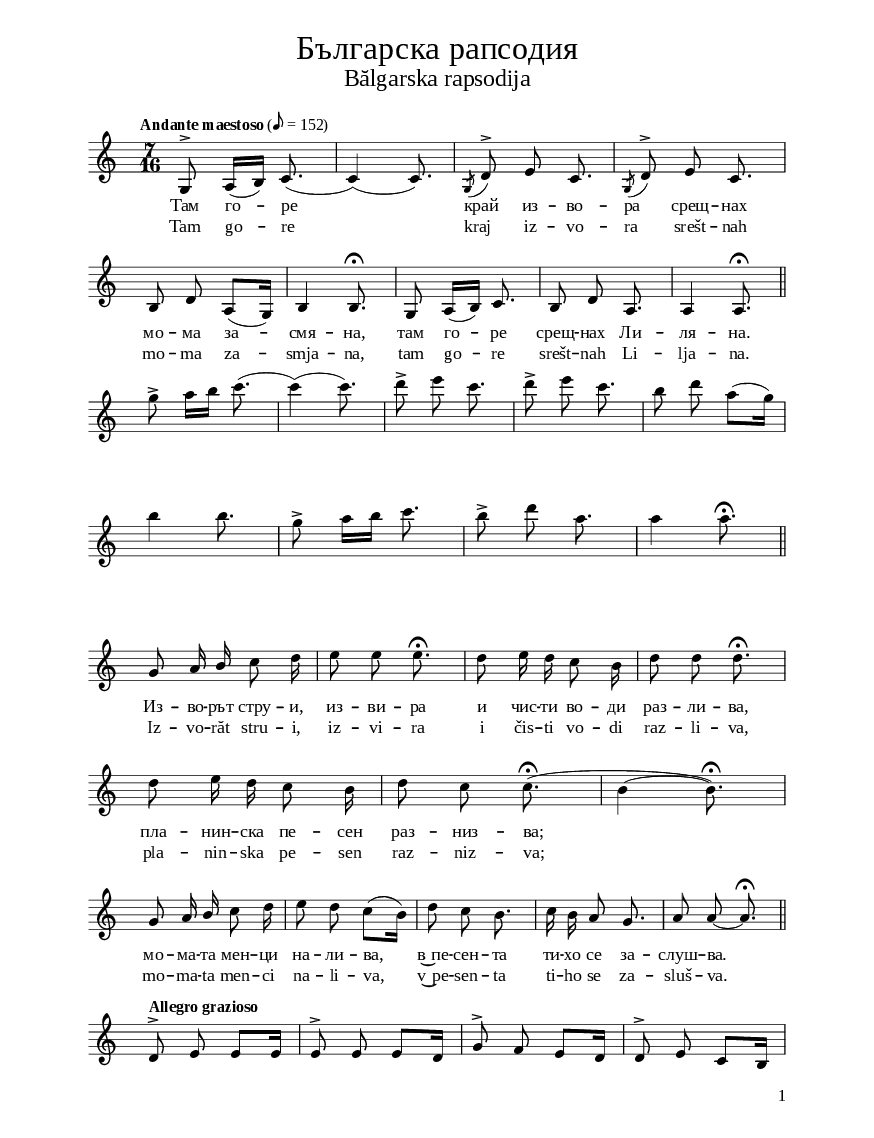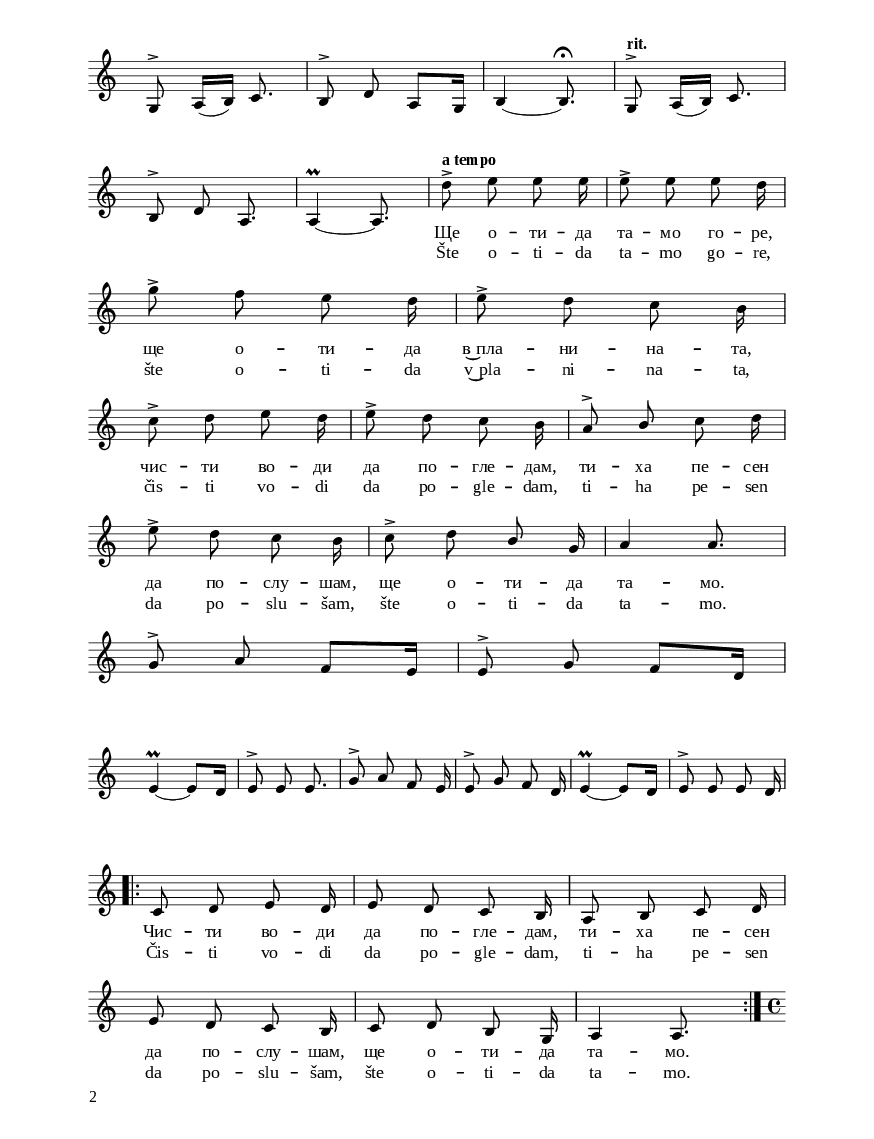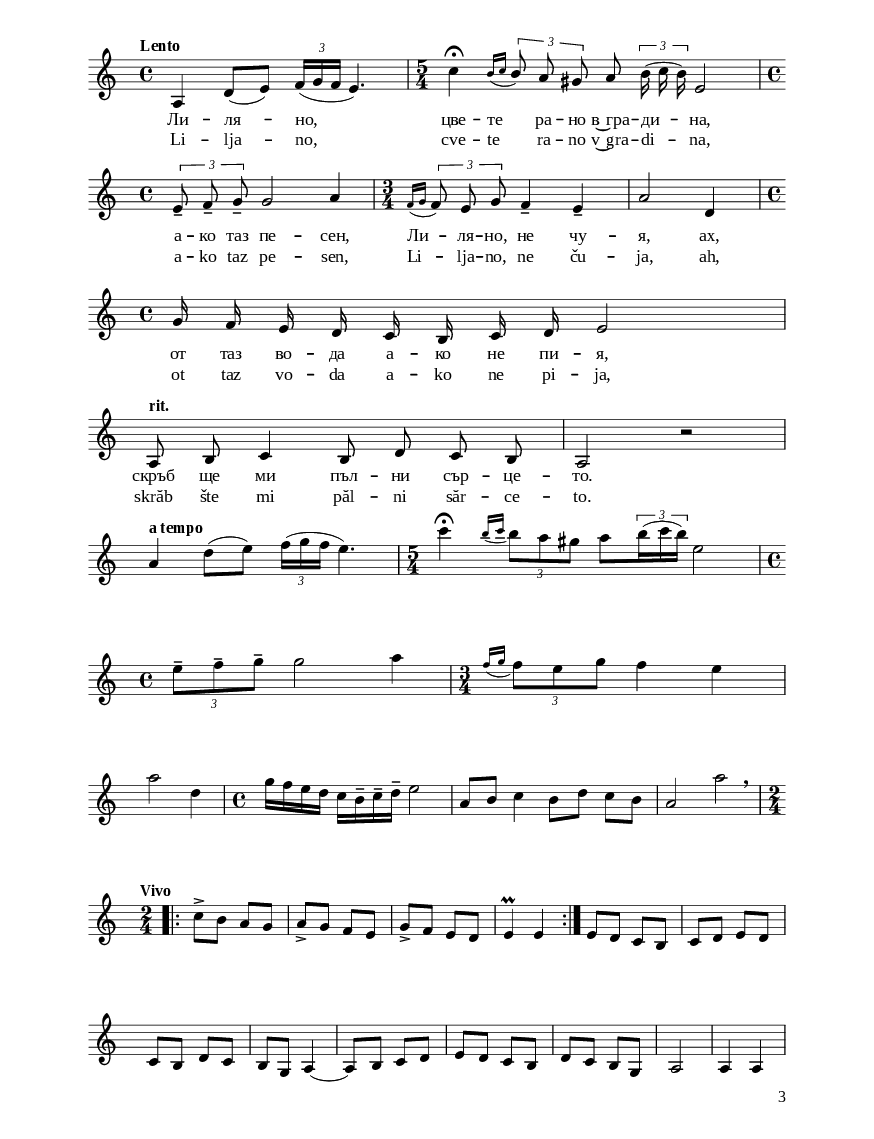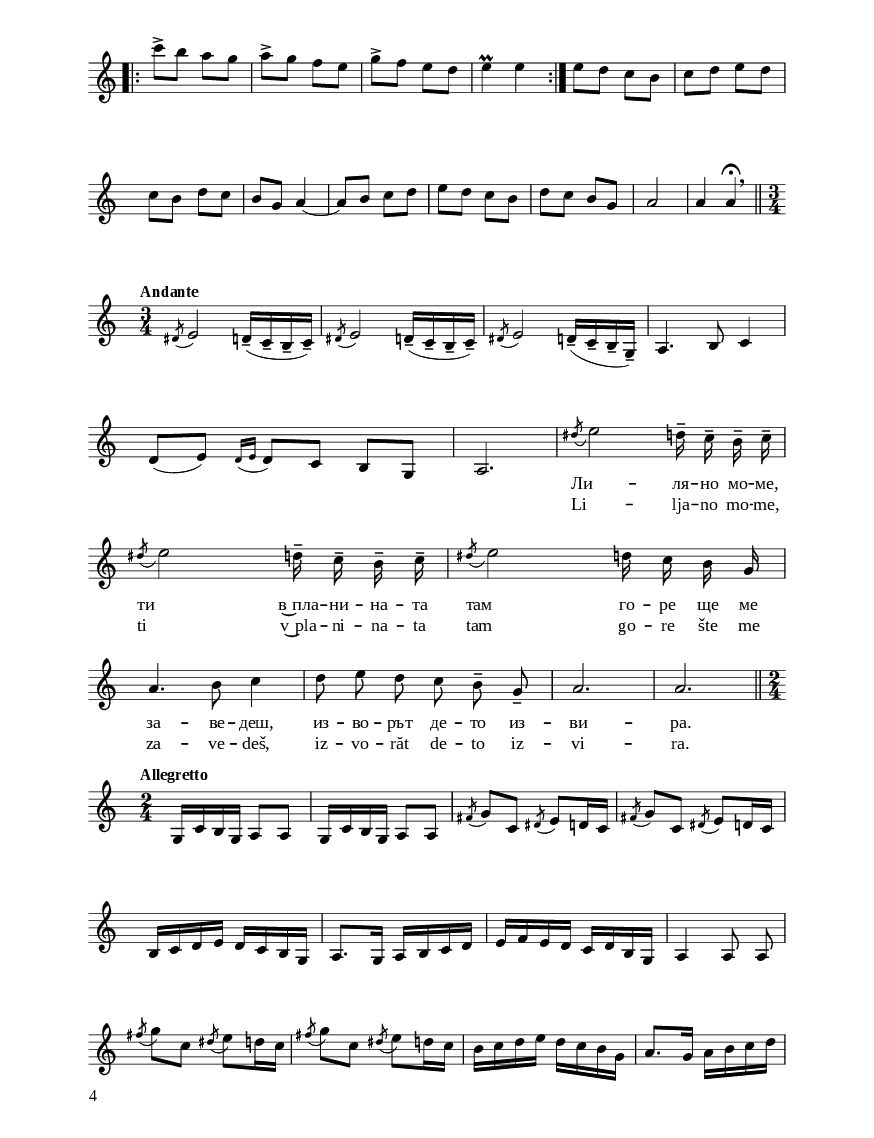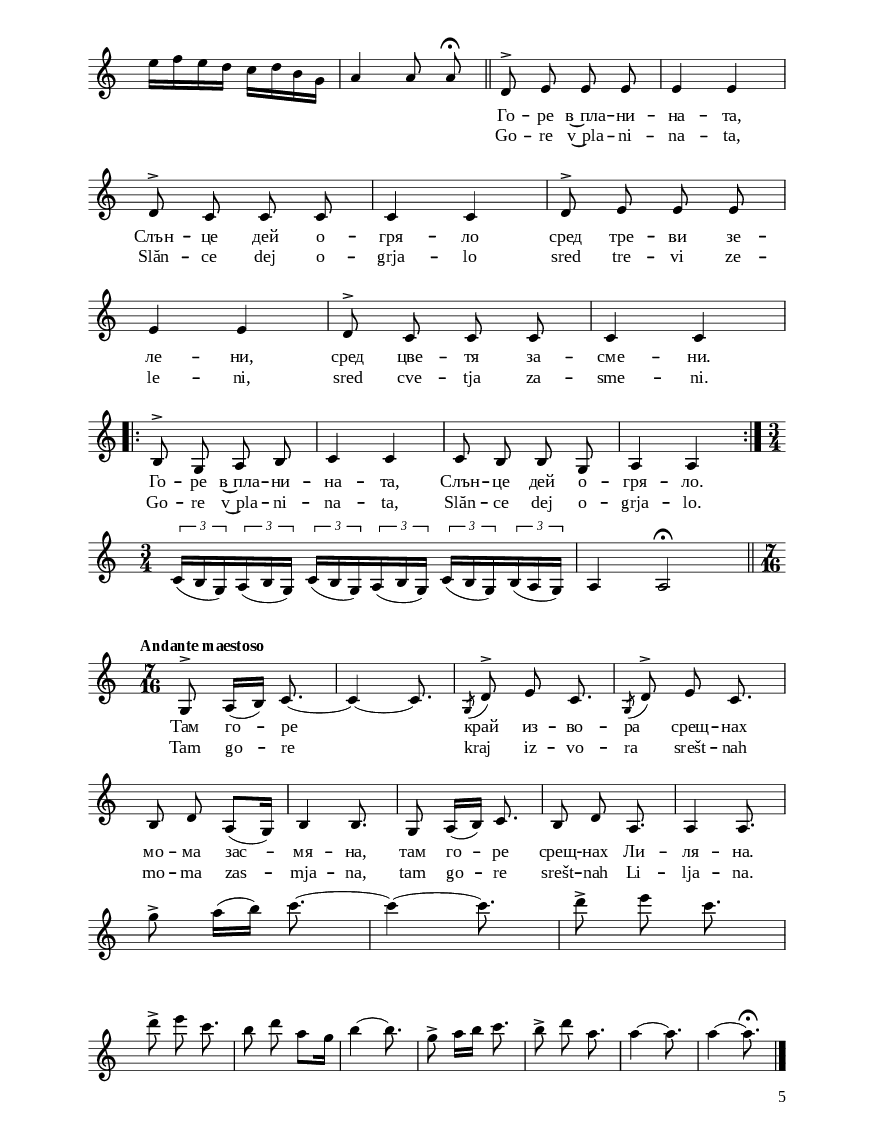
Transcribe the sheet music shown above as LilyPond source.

\version "2.24.2"

\include "include/globals.ily"

\bookpart {
  \label #'ref146
  \tocItem \markup "Българска рапсодия – Bălgarska rapsodija"
  \include "include/bookpart-paper.ily"
  \score {
    \include "include/score-layout.ily"

    \new Voice \relative c' {
      \clef treble
      \key c \major
      \time 7/16
      \tempoFunc "Andante maestoso" 8 "152"
      \autoBeamOff
      g8^\accent a16([b]) c8.( | \noBreak
      c4)(c8.) | \noBreak
      \acciaccatura {g8} d'^\accent e c8. | \noBreak
      \acciaccatura {g8} d'^\accent e c8. | \break
      b8 d a([g16]) | \noBreak

      b4 b8.\fermata | \noBreak
      g8 a16([b]) c8. | \noBreak
      b8 d a8. | \noBreak
      a4 a8.\fermata | \bar "||" \break

      g''8\accent a16[b] c8.( | \noBreak
      c4)(c8.) | \noBreak
      d8\accent e c8. | \noBreak
      d8\accent e c8. | \noBreak
      b8 d a([g16]) | \break
      b4 b8. | \noBreak
      g8\accent a16[b] c8. | \noBreak
      b8\accent d a8. | \noBreak
      a4 a8.\fermata | \bar "||" \break

      g,8 a16 \stemUp b \stemNeutral c8 d16 | \noBreak
      e8 e e8.\fermata | \noBreak
      d8 e16 d16 c8 b16 | \noBreak
      d8 d d8.\fermata | \break

      d8 e16 d16 c8 b16 | \noBreak
      d8 c8 c8.\fermata( | \noBreak
      b4~ b8.\fermata) | \break
      g8 a16 \stemUp b \stemNeutral c8 d16 | \noBreak
      e8 d c8([b16]) | \noBreak

      d8 c b8. | \noBreak
      c16 b a8 g8. | \noBreak
      a8 a8~ a8.\fermata | \bar "||" \break
      \tempo "Allegro grazioso" d,8^\accent e e[e16] | \noBreak
      e8^\accent e e[d16] | \noBreak

      g8^\accent f e[d16] | \noBreak
      d8^\accent e c[b16] | \break
      g8^\accent a16([b]) c8. | \noBreak
      b8^\accent d a[g16] | \noBreak
      b4~ b8.\fermata | \noBreak
      \tempo "rit." g8^\accent a16([b]) c8. | \break

      b8^\accent d a8. | \noBreak
      a4\prall~ a8. | \noBreak
      \tempo "a tempo" d'8\accent e e e16 | \noBreak
      e8\accent e e d16 | \break
      g8\accent f e d16 | \noBreak

      e8\accent d c b16 | \break
      c8\accent d e d16 | \noBreak
      e8\accent d c b16 | \noBreak
      a8^\accent \stemUp b \stemNeutral c d16 | \break

      e8\accent d c b16 | \noBreak
      c8\accent d \stemUp b \stemNeutral g16 | \noBreak
      a4 a8. | \break
      g8^\accent a f[e16] | \noBreak
      e8^\accent g f[d16] | \break

      e4\prall~ e8[d16] | \noBreak
      e8^\accent e e8. | \noBreak
      g8^\accent a f e16 | \noBreak
      e8^\accent g f d16 | \noBreak
      e4\prall~ e8[d16] | \noBreak
      e8^\accent e e d16 | \break
    
      \bar ".|:-|"

      \repeat volta 1 {
        c8 d e d16 | \noBreak
        e8 d c b16 | \noBreak
        a8 b c d16 | \break
        e8 d c b16 | \noBreak

        c8 d b g16 | \noBreak
        a4 a8. | \break \bar ":|."
      }
      \time 4/4 \tempo "Lento" a4 d8([e]) \tuplet 3/2 {f16([ g f]} e4.) | \time 5/4 \noBreak
      \override TupletNumber.avoid-slur = #'ignore
      c'4\fermata \acciaccatura{ b16[c] } \tuplet 3/2 { \stemUp b8 \stemNeutral a gis} a8 \tupletUp \tuplet 3/2 { b16(c b) } e,2 | \break
      \time 4/4 \tuplet 3/2 { e8\tenuto f\tenuto g\tenuto } g2 a4 | \time 3/4 \noBreak

      \acciaccatura {f16[g]} \tuplet 3/2 { f8 e g } f4\tenuto e4\tenuto | \noBreak
      a2 d,4 | \break
      \time 4/4 g16 f e d c b c d e2 | \break

      \tempo "rit." a,8 b c4 b8 d c b | \noBreak
      a2 r2 | \break
      \tempo "a tempo" a'4  d8([e]) \tupletNeutral \tuplet 3/2 { f16([ g f] } e4.) \time 5/4 | 

      c'4\fermata \acciaccatura { b16[c] }  \tuplet 3/2 { b8[ a gis]} a8[ \tupletUp \tuplet 3/2 { b16(c b)] }  e,2 \tupletNeutral | \break
      \time 4/4 \tuplet 3/2 { e8\tenuto[f\tenuto g\tenuto] } g2 a4 | \noBreak
      \time 3/4 \acciaccatura { f16[g] } \tuplet 3/2 { f8[e g] } f4 e | \break

      a2 d,4  | \noBreak
      \time 4/4 g16[f e d] c[b\tenuto c\tenuto d\tenuto] e2 | \noBreak
      a,8[b] c4 b8[d] c[b] | \noBreak
      a2 a' \breathe | \bar "|" \time 2/4 \break    \bar ".|:-|"
      \repeat volta 1 {
        \tempo "Vivo"  c,8\accent[b] a[g] | \noBreak
        a\accent[g] f[e] | \noBreak
        g\accent[f] e[d] | \noBreak
        e4\prall e | \noBreak \bar ":|."
      } 
      e8[d] c[b] | \noBreak
      c[d] e[d] | \break

      c[b] d[c] | \noBreak
      b[g] a4~ | \noBreak
      a8[b] c[d] | \noBreak
      e[d] c[b] | \noBreak
      d[c] b[g] | \noBreak
      a2 | \noBreak
      a4 a |  \bar "|" \break \bar ".|:-|"

      \repeat volta 1 {
        c''8\accent[b] a[g] | \noBreak
        a\accent[g] f[e] | \noBreak
        g\accent[f] e[d] | \noBreak
        e4\prall e | \noBreak  \bar ":|."
      }
      e8[d] c[b] | \noBreak
      c[d] e[d] | \break

      c[b] d[c] | \noBreak
      b[g] a4~ | \noBreak
      a8[b] c[d] | \noBreak
      e[d] c[b] | \noBreak
      d[c] b[g] | \noBreak
      a2 | \noBreak
      a4 a \fermata \breathe | \bar "||" \time 3/4 \break

      \tempo "Andante" \acciaccatura { dis,8 } e2 d16\tenuto([c\tenuto b\tenuto c\tenuto]) | \noBreak
      \acciaccatura { dis8 } e2 d16\tenuto([c\tenuto b\tenuto c\tenuto]) | \noBreak
      \acciaccatura { dis8 } e2 d16\tenuto([c\tenuto b\tenuto g\tenuto]) | \noBreak
      a4. b8 c4 \break

      d8([e]) \acciaccatura { d16[e] } d8[c] b[g] | \noBreak
      a2. \noBreak
      \acciaccatura { dis'8 } e2 d16\tenuto c\tenuto b\tenuto c\tenuto | \break
      \acciaccatura { dis8 } e2 d16\tenuto c\tenuto b\tenuto c\tenuto | \noBreak

      \acciaccatura { dis8 } e2 d16 c b g | \break
      a4. b8 c4 | \noBreak
      d8 e d c b\tenuto g\tenuto | \noBreak
      a2. | \noBreak
      a2. | \bar "||" \time 2/4 \break

      \tempo "Allegretto" g,16[c b g] a8[a] | \noBreak
      g16[c b g] a8[a] | \noBreak
      \acciaccatura { fis'8 } g[c,] \acciaccatura { dis } e[d16 c] | \noBreak
      \acciaccatura { fis8 } g[c,] \acciaccatura { dis } e[d16 c] | \break

      b16[c d e] d[c b g] | \noBreak
      a8.[g16] a[b c d] | \noBreak
      e[f e d] c[d b g] | \noBreak
      a4 a8 a \break

      \acciaccatura { fis''8 } g[c,] \acciaccatura { dis } e[d16 c] | \noBreak
      \acciaccatura { fis8 } g[c,] \acciaccatura { dis } e[d16 c] | \noBreak
      b[c d e] d[c b g] | \noBreak
      a8.[g16] a[b c d] | \break

      e[f e d] c[d b g] | \noBreak
      a4 a8 a \fermata | \bar "||" \noBreak
      d,^\accent e e e | \noBreak
      e4 e | \break
      d8^\accent c c c | \noBreak

      c4 c | \noBreak
      d8^\accent e e e | \break
      e4 e | \noBreak
      d8^\accent c c c | \noBreak
      c4 c | \break \bar ".|:-|"

      \repeat volta 1 {
        b8^\accent g a b | \noBreak
        c4 c | \noBreak
        c8 b b g | \noBreak
        a4 a |
      } \time 3/4 \break \bar ":|."

      \override TupletBracket.positions = #'(3 . 3)
      \tuplet 3/2 8 { c16([b g) a(b g]) c16([b g) a(b g]) c16([b g) b(a g])  } | \noBreak
      a4 a2 \fermata | \bar "||" \time 7/16 \break

      \tempo "Andante maestoso" g8^\accent a16([b]) c8.~ | \noBreak
      c4~ c8. | \noBreak
      \acciaccatura { g8 } d'^\accent e c8. | \noBreak
      \acciaccatura { g8 } d'^\accent e c8. | \break
      b8 d a([g16]) | \noBreak
      b4 b8. | \noBreak

      g8 a16([b]) c8. | \noBreak
      b8 d a8. | \noBreak
      a4 a8. | \break
      g''8\accent a16([b]) c8.~ | \noBreak
      c4~ c8. | \noBreak
      d8\accent e c8. | \break

      d8\accent e c8. | \noBreak
      b8 d a[g16]| \noBreak
      b4~ b8. | \noBreak
      g8\accent a16[b] c8. | \noBreak
      b8\accent d a8. | \noBreak
      a4~ a8. | \noBreak
      a4~ a8. \fermata | \bar "|."
    }

    \addlyrics {
      Там го -- ре край из -- во -- ра срещ -- нах мо -- ма за --
      смя -- на, там го -- ре срещ -- нах Ли -- ля -- на.
      \repeat unfold 22 { \skip 1 }
      Из -- во -- рът стру -- и, из -- ви -- ра и чис -- ти во -- ди раз -- ли -- ва,
      пла -- нин -- ска пе -- сен раз -- низ -- ва; мо -- ма -- та мен -- ци на -- ли -- ва,
      в~пе -- сен -- та ти -- хо се за -- слуш -- ва.
      \repeat unfold 26 { \skip 1 }
      Ще о -- ти -- да та -- мо го -- ре, ще о -- ти -- да
      в~пла -- ни -- на -- та, чис -- ти во -- ди да по -- гле -- дам, ти -- ха пе -- сен
      да по -- слу -- шам, ще о -- ти -- да та -- мо.
      \repeat unfold 23 { \skip 1 }
      Чис -- ти во -- ди да по -- гле -- дам, ти -- ха пе -- сен да по -- слу -- шам,
      ще о -- ти -- да та -- мо. Ли -- ля -- но,
      цве -- те ра -- но в~гра -- ди -- на, а -- ко таз пе -- сен,
      Ли -- ля -- но, не чу -- я, ах, от таз во -- да а -- ко не пи -- я,
      скръб ще ми пъл -- ни сър -- це -- то.
      \repeat unfold 85 { \skip 1 }
      Ли -- ля -- но мо -- ме, ти в~пла -- ни -- на -- та
      там го -- ре ще ме за -- ве -- деш, из -- во -- рът де -- то из -- ви -- ра.
      \repeat unfold 30 { \skip 1 }
      Го -- ре в~пла -- ни -- на -- та, Слън -- це дей о --
      гря -- ло сред тре -- ви зе -- ле -- ни, сред цве -- тя за -- сме -- ни.
      Го -- ре в~пла -- ни -- на -- та, Слън -- це дей о -- гря -- ло.
      \repeat unfold 5 { \skip 1 }
      Там го -- ре край из -- во -- ра срещ -- нах мо -- ма зас -- мя -- на,
      там го -- ре срещ -- нах Ли -- ля -- на.
    }
    
    \addlyrics {
      Tam go -- re kraj iz -- vo -- ra srešt -- nah mo -- ma za --
      smja -- na, tam go -- re srešt -- nah Li -- lja -- na.
      \repeat unfold 22 { \skip 1 }
      Iz -- vo -- răt stru -- i, iz -- vi -- ra i čis -- ti vo -- di raz -- li -- va,
      pla -- nin -- ska pe -- sen raz -- niz -- va; mo -- ma -- ta men -- ci na -- li -- va,
      v~pe -- sen -- ta ti -- ho se za -- sluš -- va.
      \repeat unfold 26 { \skip 1 }
      Šte o -- ti -- da ta -- mo go -- re, šte o -- ti -- da
      v~pla -- ni -- na -- ta, čis -- ti vo -- di da po -- gle -- dam, ti -- ha pe -- sen
      da po -- slu -- šam, šte o -- ti -- da ta -- mo.
      \repeat unfold 23 { \skip 1 }
      Čis -- ti vo -- di da po -- gle -- dam, ti -- ha pe -- sen da po -- slu -- šam,
      šte o -- ti -- da ta -- mo. Li -- lja -- no,
      cve -- te ra -- no v~gra -- di -- na, a -- ko taz pe -- sen,
      Li -- lja -- no, ne ču -- ja, ah, ot taz vo -- da a -- ko ne pi -- ja,
      skrăb šte mi păl -- ni săr -- ce -- to.
      \repeat unfold 85 { \skip 1 }
      Li -- lja -- no mo -- me, ti v~pla -- ni -- na -- ta
      tam go -- re šte me za -- ve -- deš, iz -- vo -- răt de -- to iz -- vi -- ra.
      \repeat unfold 30 { \skip 1 }
      Go -- re v~pla -- ni -- na -- ta, Slăn -- ce dej o --
      grja -- lo sred tre -- vi ze -- le -- ni, sred cve -- tja za -- sme -- ni.
      Go -- re v~pla -- ni -- na -- ta, Slăn -- ce dej o -- grja -- lo.
      \repeat unfold 5 { \skip 1 }
      Tam go -- re kraj iz -- vo -- ra srešt -- nah mo -- ma zas -- mja -- na,
      tam go -- re srešt -- nah Li -- lja -- na.
    }

    \header {
      title = \titleFunc "Българска рапсодия" "Bălgarska rapsodija"
    }

    \midi{}

  } % score

  \pageBreak
  % include foreign translation(s) of the song
  \version "2.24.2"

\markup \fill-line { \fontsize #deTitleFontSize "Bulgarische Rapsodie" }
\markup \null
\markup \null

\markup \fontsize #deCoupletFontSize {
  \hspace #15
  \override #`(baseline-skip . ,deCoupletBaselineSkip)

  \column {

    \line { " "Dort oben bei der Quelle habe ich }

    \line { " "ein lächelndes Mädchen getroffen,}

    \line { " "dort oben habe ich Liljana getroffen.}

    \line { " "   }

    \line { " "Die Quelle strömt und quillt,}

    \line { " "und vergießt das reine Wasser}

    \line { " "und stimmt ein Berglied an.}

    \line { " "Das Mädchen füllt die Kupferkessel}

    \line { " "und lauscht dem Lied.}

    \line { " "   }

    \line { " "Ich werde dort hinaufgehen,}

    \line { " "ich werde in die Berge gehen,}

    \line { " "damit ich dem reinen Wasser zuschaue }

    \line { " "und dem leisen Lied lausche,}

    \line { " "ich gehe dorthin.}
    \line { " "   }

    \line { " "Damit ich dem reinen Wasser zuschaue,}

    \line { " "damit ich dem leisen Lied lausche,}

    \line { " " werde ich dorthin gehen.}

    \line { " "   }

    \line { " "Oh, Liliana, frühe Blume im Garten,}

    \line { " "wenn ich dieses Lied, oh, Liliana, nicht höre, ah,}

    \line { " " wenn ich von diesem Wasser nicht trinke}

    \line { " "wird Gram mein Herz erfüllen.}

    \line { " "   }

    \line { " "Oh, Liliana, Mädchen,}

    \line { " "du wirst mich dort hinauf ins Gebirge bringen,}

    \line { " "dorthin, wo die Quelle entspringt.}

    \line { " "   }

    \line { " "Oben im Gebirge,}

    \line { " "wo die Sonne aufgeschienen hat,}

    \line { " "zwischen den grünen Gräsern,}

    \line { " "zwischen den lächelnden Blumen.}

    \line { " "Oben im Gebirge,}

    \line { " "wo die Sonne aufgeschienen hat.}
    \line { " "Oben im Gebirge,}

    \line { " "wo die Sonne aufgeschienen hat.}
    \line { " "   }

    \line { " "Dort oben bei der Quelle }

    \line { " "traf ich ein lächelndes Mädchen,}

    \line { " "dort oben traf ich Liljana.}

  }
}


} % bookpart
